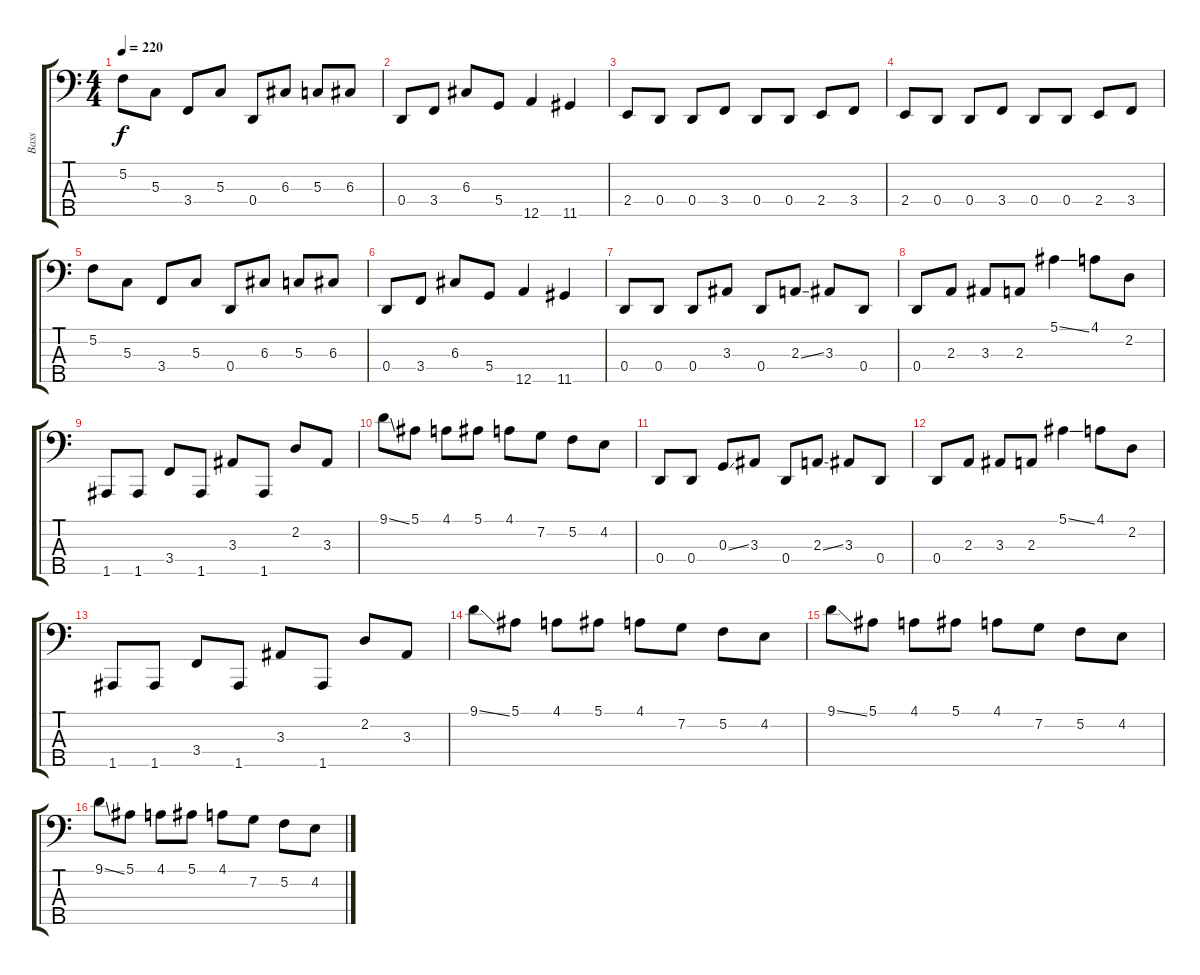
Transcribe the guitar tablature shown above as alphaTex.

\track ("Bass" "Bass") {instrument fretlessbass}
\staff {score tabs}
\tuning (F2 C2 G1 D1 A0) {hide}
\ts (4 4)
\tempo 220
\clef f4
\ks c
5.2.8{dy f} 5.3.8 3.4.8 5.3.8 0.4.8 6.3.8 5.3.8 6.3.8 |
0.4.8 3.4.8 6.3.8 5.4.8 12.5.4 11.5.4 |
2.4.8 0.4.8 0.4.8 3.4.8 0.4.8 0.4.8 2.4.8 3.4.8 |
2.4.8 0.4.8 0.4.8 3.4.8 0.4.8 0.4.8 2.4.8 3.4.8 |
5.2.8 5.3.8 3.4.8 5.3.8 0.4.8 6.3.8 5.3.8 6.3.8 |
0.4.8 3.4.8 6.3.8 5.4.8 12.5.4 11.5.4 |
0.4.8 0.4.8 0.4.8 3.3.8 0.4.8 2.3{ss}.8 3.3.8 0.4.8 |
0.4.8 2.3.8 3.3.8 2.3.8 5.1{ss}.4 4.1.8 2.2.8 |
1.5.8 1.5.8 3.4.8 1.5.8 3.3.8 1.5.8 2.2.8 3.3.8 |
9.1{ss}.8 5.1.8 4.1.8 5.1.8 4.1.8 7.2.8 5.2.8 4.2.8 |
0.4.8 0.4.8 0.3{ss}.8 3.3.8 0.4.8 2.3{ss}.8 3.3.8 0.4.8 |
0.4.8 2.3.8 3.3.8 2.3.8 5.1{ss}.4 4.1.8 2.2.8 |
1.5.8 1.5.8 3.4.8 1.5.8 3.3.8 1.5.8 2.2.8 3.3.8 |
9.1{ss}.8 5.1.8 4.1.8 5.1.8 4.1.8 7.2.8 5.2.8 4.2.8 |
9.1{ss}.8 5.1.8 4.1.8 5.1.8 4.1.8 7.2.8 5.2.8 4.2.8 |
9.1{ss}.8 5.1.8 4.1.8 5.1.8 4.1.8 7.2.8 5.2.8 4.2.8
